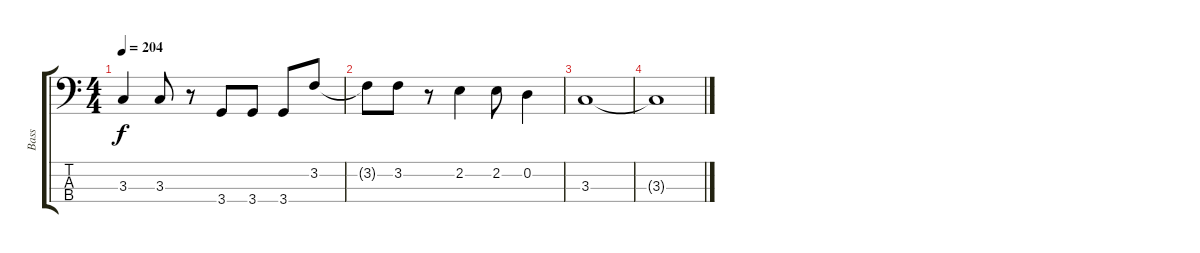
\track ("Bass" "Bass") {instrument electricbasspick}
\staff {score tabs}
\tuning (G2 D2 A1 E1) {hide}
\ts (4 4)
\tempo 204
\clef f4
\ks c
3.3{t}.4{dy f} 3.3.8 r.8 3.4.8 3.4.8 3.4.8 3.2.8 |
3.2{t}.8 3.2.8 r.8 2.2.4 2.2.8 0.2.4 |
3.3.1 |
3.3{t}.1
